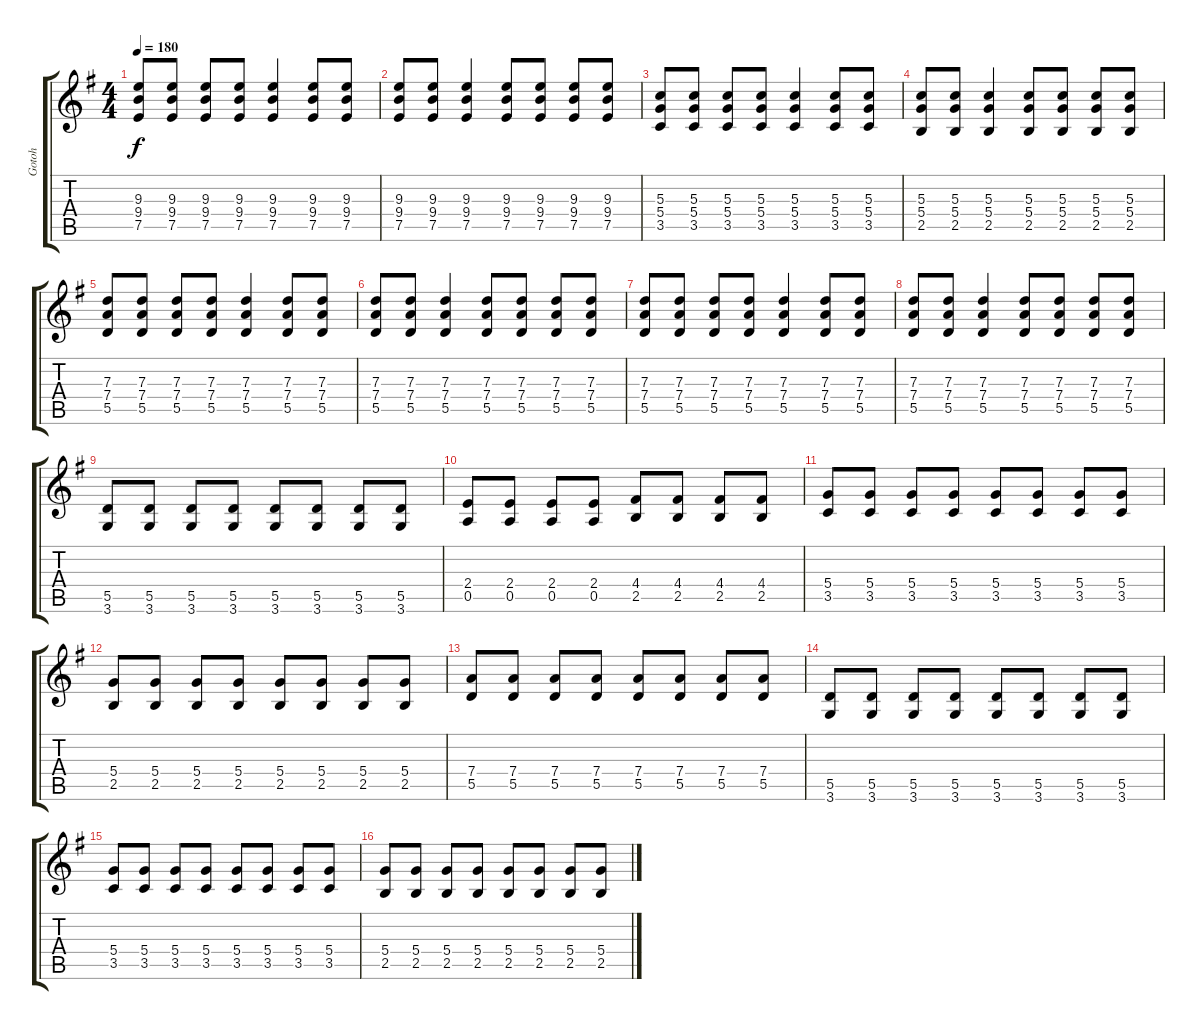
\track ("Gotoh" "Gotoh") {instrument distortionguitar}
\staff {score tabs}
\tuning (E4 B3 G3 D3 A2 E2) {hide}
\ts (4 4)
\tempo 180
\clef g2
\ks g
(9.3 9.4 7.5).8{dy f} (9.3 9.4 7.5).8 (9.3 9.4 7.5).8 (9.3 9.4 7.5).8 (9.3 9.4 7.5).4 (9.3 9.4 7.5).8 (9.3 9.4 7.5).8 |
(9.3 9.4 7.5).8 (9.3 9.4 7.5).8 (9.3 9.4 7.5).4 (9.3 9.4 7.5).8 (9.3 9.4 7.5).8 (9.3 9.4 7.5).8 (9.3 9.4 7.5).8 |
(5.3 5.4 3.5).8 (5.3 5.4 3.5).8 (5.3 5.4 3.5).8 (5.3 5.4 3.5).8 (5.3 5.4 3.5).4 (5.3 5.4 3.5).8 (5.3 5.4 3.5).8 |
(5.3 5.4 2.5).8 (5.3 5.4 2.5).8 (5.3 5.4 2.5).4 (5.3 5.4 2.5).8 (5.3 5.4 2.5).8 (5.3 5.4 2.5).8 (5.3 5.4 2.5).8 |
(7.3 7.4 5.5).8 (7.3 7.4 5.5).8 (7.3 7.4 5.5).8 (7.3 7.4 5.5).8 (7.3 7.4 5.5).4 (7.3 7.4 5.5).8 (7.3 7.4 5.5).8 |
(7.3 7.4 5.5).8 (7.3 7.4 5.5).8 (7.3 7.4 5.5).4 (7.3 7.4 5.5).8 (7.3 7.4 5.5).8 (7.3 7.4 5.5).8 (7.3 7.4 5.5).8 |
(7.3 7.4 5.5).8 (7.3 7.4 5.5).8 (7.3 7.4 5.5).8 (7.3 7.4 5.5).8 (7.3 7.4 5.5).4 (7.3 7.4 5.5).8 (7.3 7.4 5.5).8 |
(7.3 7.4 5.5).8 (7.3 7.4 5.5).8 (7.3 7.4 5.5).4 (7.3 7.4 5.5).8 (7.3 7.4 5.5).8 (7.3 7.4 5.5).8 (7.3 7.4 5.5).8 |
(5.5 3.6).8 (5.5 3.6).8 (5.5 3.6).8 (5.5 3.6).8 (5.5 3.6).8 (5.5 3.6).8 (5.5 3.6).8 (5.5 3.6).8 |
(2.4 0.5).8 (2.4 0.5).8 (2.4 0.5).8 (2.4 0.5).8 (4.4 2.5).8 (4.4 2.5).8 (4.4 2.5).8 (4.4 2.5).8 |
(5.4 3.5).8 (5.4 3.5).8 (5.4 3.5).8 (5.4 3.5).8 (5.4 3.5).8 (5.4 3.5).8 (5.4 3.5).8 (5.4 3.5).8 |
(5.4 2.5).8 (5.4 2.5).8 (5.4 2.5).8 (5.4 2.5).8 (5.4 2.5).8 (5.4 2.5).8 (5.4 2.5).8 (5.4 2.5).8 |
(7.4 5.5).8 (7.4 5.5).8 (7.4 5.5).8 (7.4 5.5).8 (7.4 5.5).8 (7.4 5.5).8 (7.4 5.5).8 (7.4 5.5).8 |
(5.5 3.6).8 (5.5 3.6).8 (5.5 3.6).8 (5.5 3.6).8 (5.5 3.6).8 (5.5 3.6).8 (5.5 3.6).8 (5.5 3.6).8 |
(5.4 3.5).8 (5.4 3.5).8 (5.4 3.5).8 (5.4 3.5).8 (5.4 3.5).8 (5.4 3.5).8 (5.4 3.5).8 (5.4 3.5).8 |
(5.4 2.5).8 (5.4 2.5).8 (5.4 2.5).8 (5.4 2.5).8 (5.4 2.5).8 (5.4 2.5).8 (5.4 2.5).8 (5.4 2.5).8
